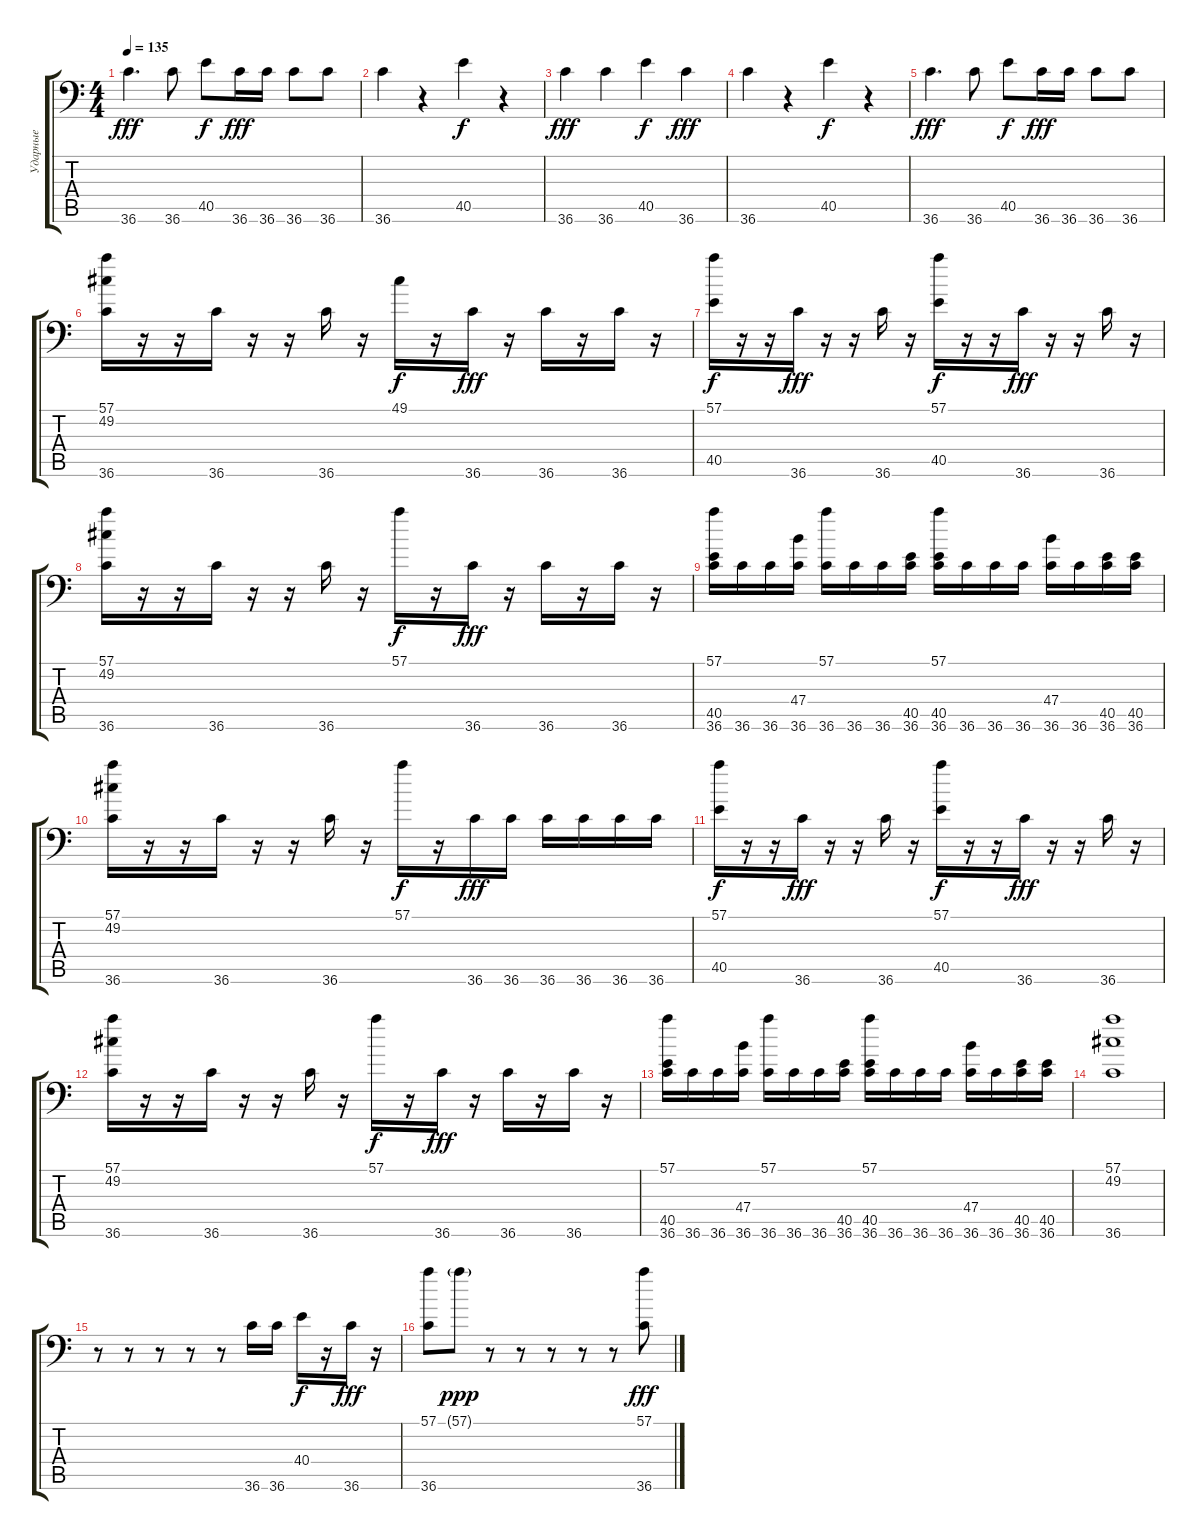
\track ("Ударные" "Ударные") {instrument acousticgrandpiano}
\staff {score tabs}
\tuning (C-1 C-1 C-1 C-1 C-1 C-1) {hide}
\ts (4 4)
\tempo 135
\clef f4
\ks c
36.6.4{d dy fff} 36.6.8 40.5.8{dy f} 36.6.16{dy fff} 36.6.16 36.6.8 36.6.8 |
36.6.4 r.4 40.5.4{dy f} r.4 |
36.6.4{dy fff} 36.6.4 40.5.4{dy f} 36.6.4{dy fff} |
36.6.4 r.4 40.5.4{dy f} r.4 |
36.6.4{d dy fff} 36.6.8 40.5.8{dy f} 36.6.16{dy fff} 36.6.16 36.6.8 36.6.8 |
(57.1 49.2 36.6).16 r.16 r.16 36.6.16 r.16 r.16 36.6.16 r.16 49.1.16{dy f} r.16 36.6.16{dy fff} r.16 36.6.16 r.16 36.6.16 r.16 |
(57.1 40.5).16{dy f} r.16 r.16 36.6.16{dy fff} r.16 r.16 36.6.16 r.16 (57.1 40.5).16{dy f} r.16 r.16 36.6.16{dy fff} r.16 r.16 36.6.16 r.16 |
(57.1 49.2 36.6).16 r.16 r.16 36.6.16 r.16 r.16 36.6.16 r.16 57.1.16{dy f} r.16 36.6.16{dy fff} r.16 36.6.16 r.16 36.6.16 r.16 |
(57.1 40.5 36.6).16 36.6.16 36.6.16 (47.4 36.6).16 (57.1 36.6).16 36.6.16 36.6.16 (40.5 36.6).16 (57.1 40.5 36.6).16 36.6.16 36.6.16 36.6.16 (47.4 36.6).16 36.6.16 (40.5 36.6).16 (40.5 36.6).16 |
(57.1 49.2 36.6).16 r.16 r.16 36.6.16 r.16 r.16 36.6.16 r.16 57.1.16{dy f} r.16 36.6.16{dy fff} 36.6.16 36.6.16 36.6.16 36.6.16 36.6.16 |
(57.1 40.5).16{dy f} r.16 r.16 36.6.16{dy fff} r.16 r.16 36.6.16 r.16 (57.1 40.5).16{dy f} r.16 r.16 36.6.16{dy fff} r.16 r.16 36.6.16 r.16 |
(57.1 49.2 36.6).16 r.16 r.16 36.6.16 r.16 r.16 36.6.16 r.16 57.1.16{dy f} r.16 36.6.16{dy fff} r.16 36.6.16 r.16 36.6.16 r.16 |
(57.1 40.5 36.6).16 36.6.16 36.6.16 (47.4 36.6).16 (57.1 36.6).16 36.6.16 36.6.16 (40.5 36.6).16 (57.1 40.5 36.6).16 36.6.16 36.6.16 36.6.16 (47.4 36.6).16 36.6.16 (40.5 36.6).16 (40.5 36.6).16 |
(57.1 49.2 36.6).1 |
r.8 r.8 r.8 r.8 r.8 36.6.16 36.6.16 40.4.16{dy f} r.16 36.6.16{dy fff} r.16 |
(57.1 36.6).8 57.1{g}.8{dy ppp} r.8 r.8 r.8 r.8 r.8 (57.1 36.6).8{dy fff}
